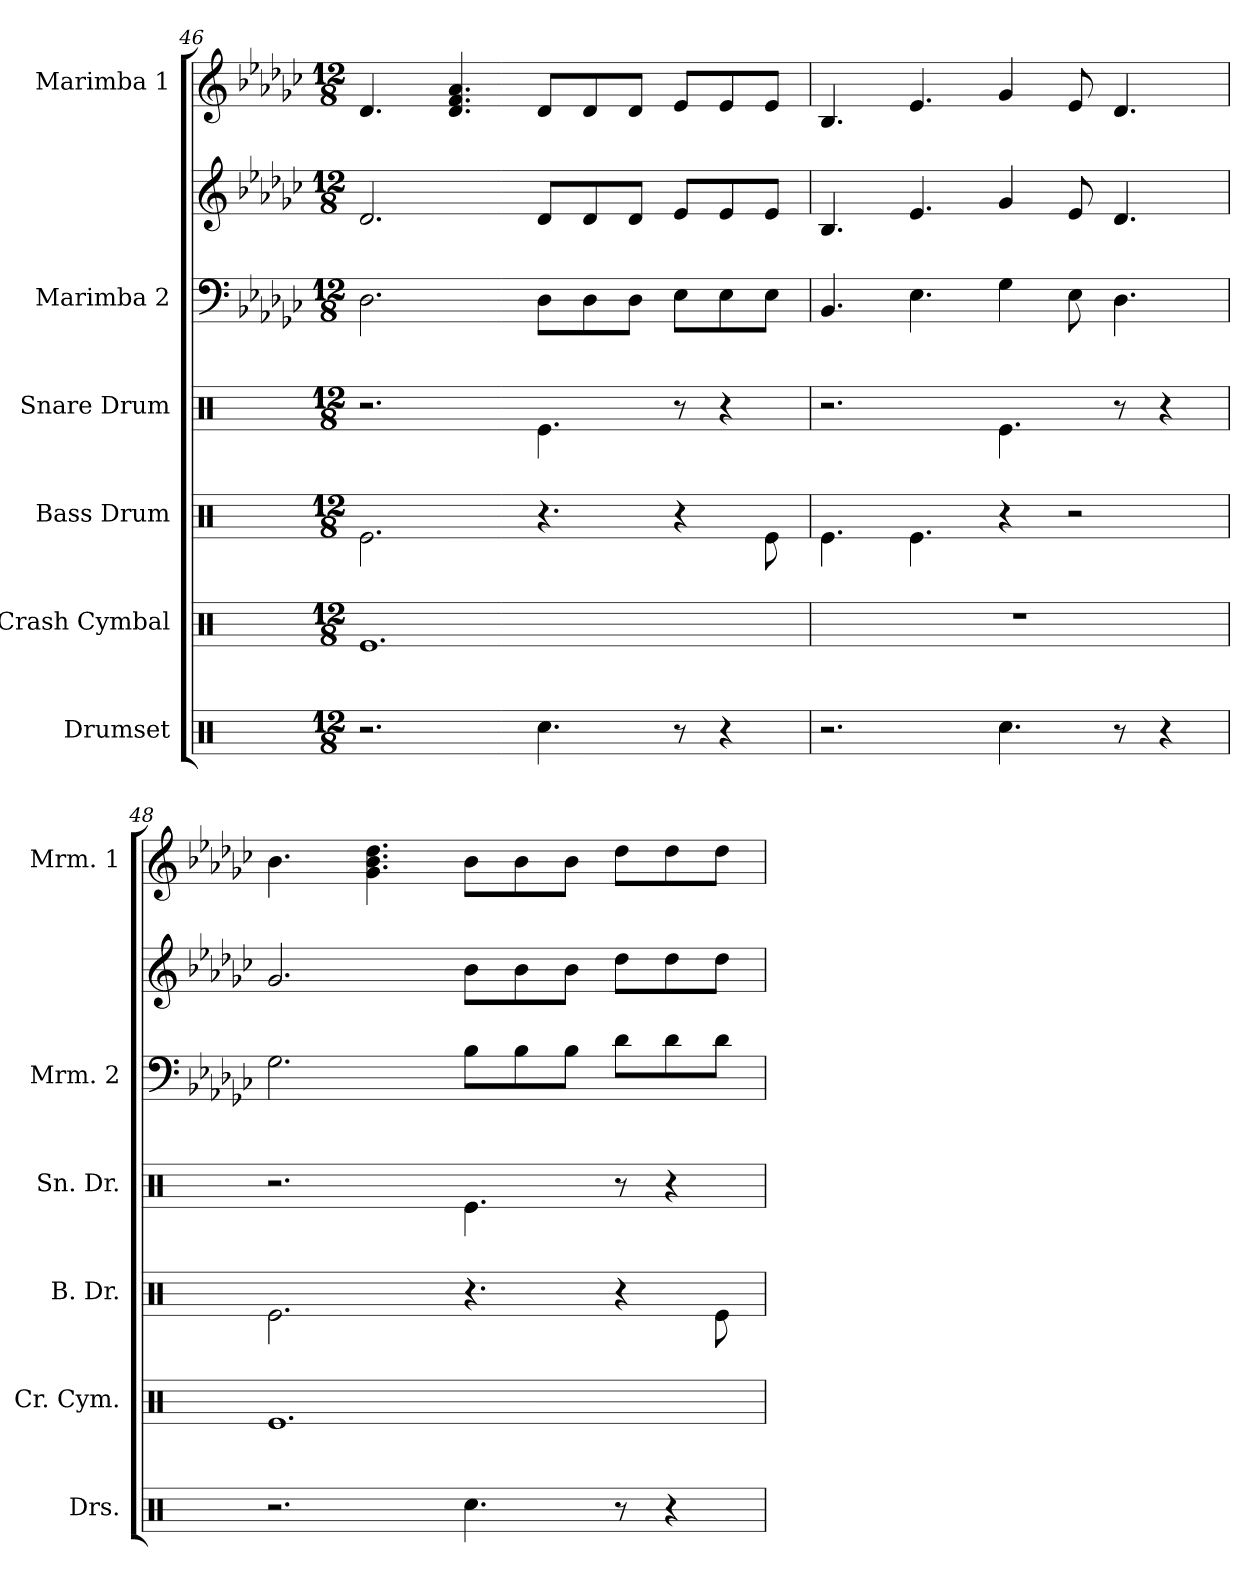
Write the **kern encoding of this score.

**kern	**kern	**kern	**kern	**kern	**kern	**kern
*part6	*part5	*part4	*part3	*part2	*part2	*part1
*staff7	*staff6	*staff5	*staff4	*staff3	*staff2	*staff1
*I"Drumset	*I"Crash Cymbal	*I"Bass Drum	*I"Snare Drum	*I"Marimba 2	*	*I"Marimba 1
*I'Drs.	*I'Cr. Cym.	*I'B. Dr.	*I'Sn. Dr.	*I'Mrm. 2	*	*I'Mrm. 1
*clefX	*clefX	*clefX	*clefX	*clefF4	*clefG2	*clefG2
*k[]	*k[]	*k[]	*k[]	*k[b-e-a-d-g-c-]	*k[b-e-a-d-g-c-]	*k[b-e-a-d-g-c-]
*M12/8	*M12/8	*M12/8	*M12/8	*M12/8	*M12/8	*M12/8
=46	=46	=46	=46	=46	=46	=46
2.r	1.Re	2.Re\	2.r	2.D-\	2.d-/	4.d-/
.	.	.	.	.	.	4.d-/ 4.f/ 4.a-/
4.Rcc\	.	4.r	4.Re\	8D-\L	8d-/L	8d-/L
.	.	.	.	8D-\	8d-/	8d-/
.	.	.	.	8D-\J	8d-/J	8d-/J
8r	.	4r	8r	8E-\L	8e-/L	8e-/L
4r	.	.	4r	8E-\	8e-/	8e-/
.	.	8Re\	.	8E-\J	8e-/J	8e-/J
!!LO:LB:g=z
=47	=47	=47	=47	=47	=47	=47
2.r	1.r	4.Re\	2.r	4.BB-/	4.B-/	4.B-/
.	.	4.Re\	.	4.E-\	4.e-/	4.e-/
4.Rcc\	.	4r	4.Re\	4G-\	4g-/	4g-/
.	.	2r	.	8E-\	8e-/	8e-/
8r	.	.	8r	4.D-\	4.d-/	4.d-/
4r	.	.	4r	.	.	.
=48	=48	=48	=48	=48	=48	=48
2.r	1.Re	2.Re\	2.r	2.G-\	2.g-/	4.b-\
.	.	.	.	.	.	4.g-\ 4.b-\ 4.dd-\
4.Rcc\	.	4.r	4.Re\	8B-\L	8b-\L	8b-\L
.	.	.	.	8B-\	8b-\	8b-\
.	.	.	.	8B-\J	8b-\J	8b-\J
8r	.	4r	8r	8d-\L	8dd-\L	8dd-\L
4r	.	.	4r	8d-\	8dd-\	8dd-\
.	.	8Re\	.	8d-\J	8dd-\J	8dd-\J
=	=	=	=	=	=	=
*-	*-	*-	*-	*-	*-	*-
